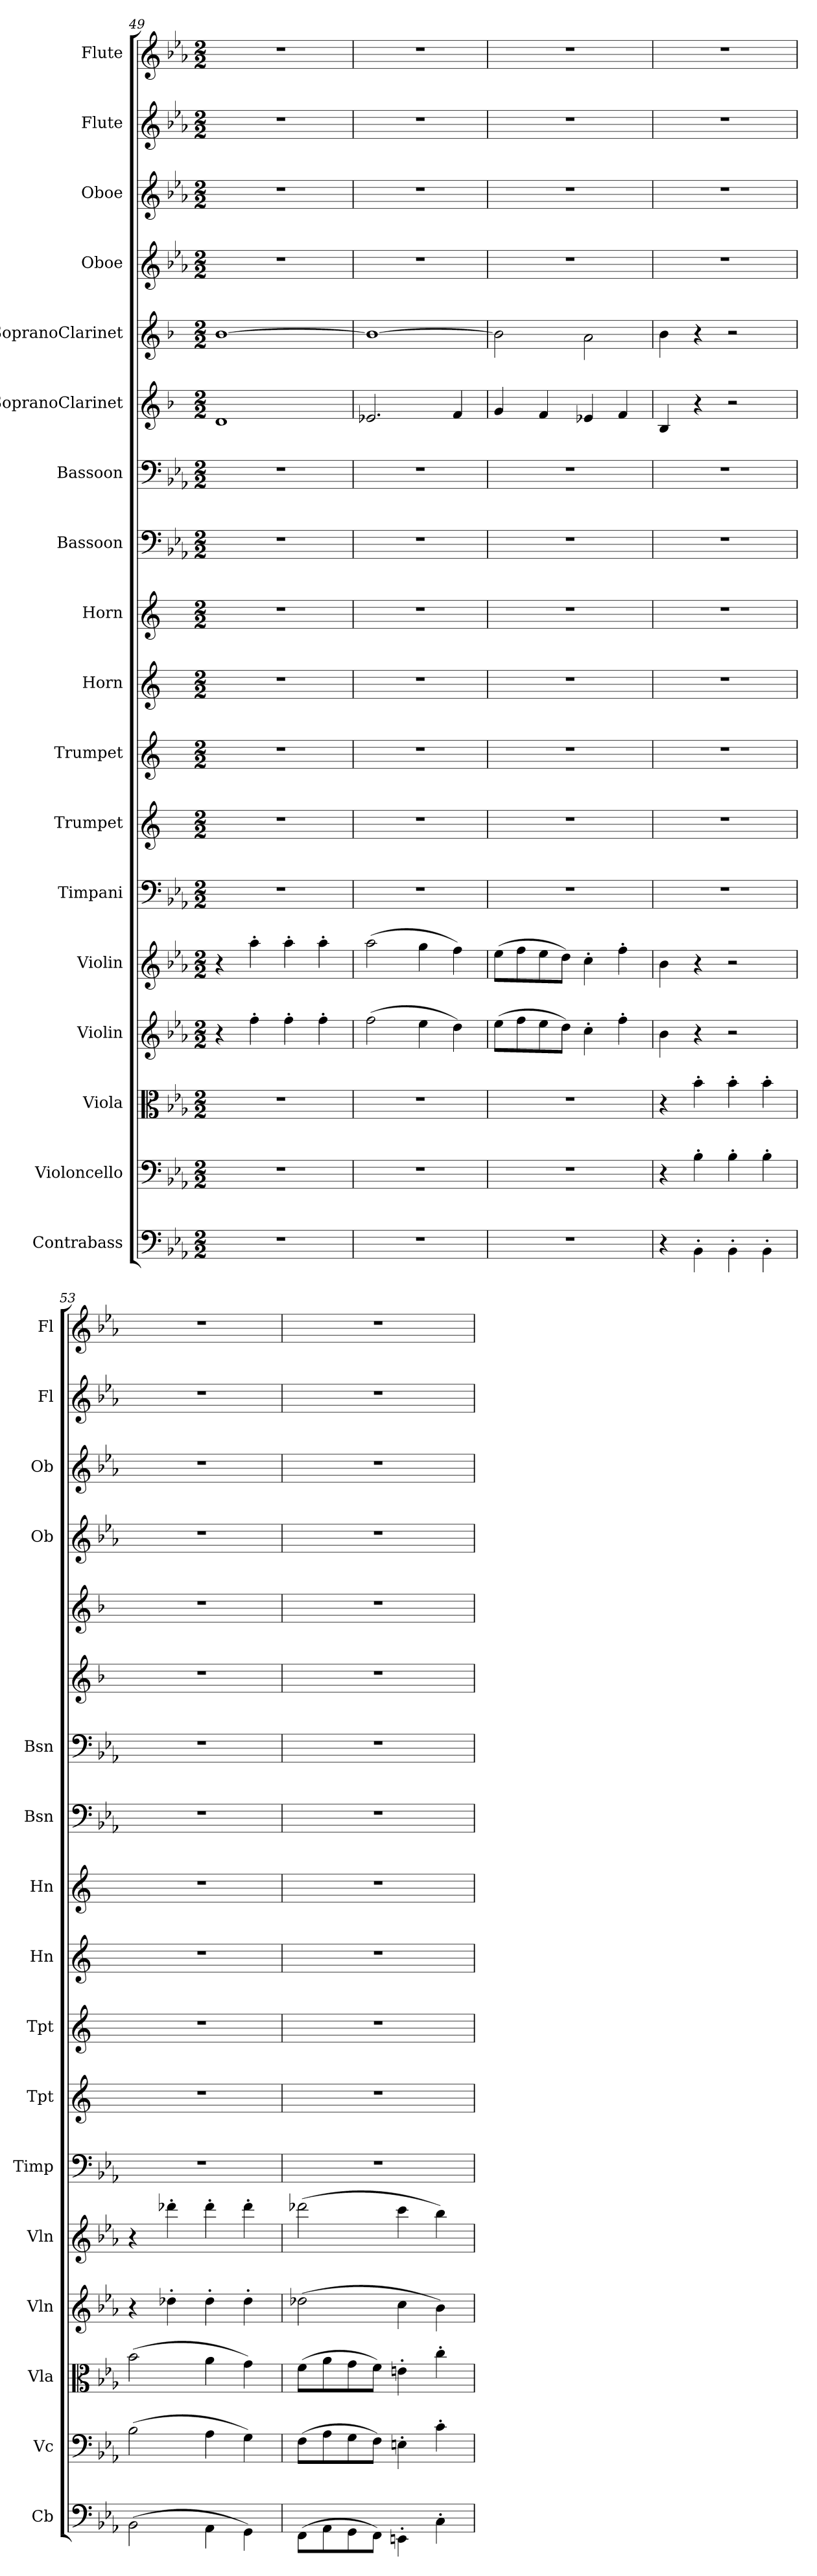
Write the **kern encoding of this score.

**kern	**kern	**kern	**kern	**kern	**kern	**kern	**kern	**kern	**kern	**kern	**kern	**kern	**kern	**kern	**kern	**kern	**kern
*part18	*part17	*part16	*part15	*part14	*part13	*part12	*part11	*part10	*part9	*part8	*part7	*part6	*part5	*part4	*part3	*part2	*part1
*staff18	*staff17	*staff16	*staff15	*staff14	*staff13	*staff12	*staff11	*staff10	*staff9	*staff8	*staff7	*staff6	*staff5	*staff4	*staff3	*staff2	*staff1
*I"Contrabass	*I"Violoncello	*I"Viola	*I"Violin	*I"Violin	*I"Timpani	*I"Trumpet	*I"Trumpet	*I"Horn	*I"Horn	*I"Bassoon	*I"Bassoon	*I"SopranoClarinet	*I"SopranoClarinet	*I"Oboe	*I"Oboe	*I"Flute	*I"Flute
*I'Cb	*I'Vc	*I'Vla	*I'Vln	*I'Vln	*I'Timp	*I'Tpt	*I'Tpt	*I'Hn	*I'Hn	*I'Bsn	*I'Bsn	*	*	*I'Ob	*I'Ob	*I'Fl	*I'Fl
*clefF4	*clefF4	*clefC3	*clefG2	*clefG2	*clefF4	*clefG2	*clefG2	*clefG2	*clefG2	*clefF4	*clefF4	*clefG2	*clefG2	*clefG2	*clefG2	*clefG2	*clefG2
*k[b-e-a-]	*k[b-e-a-]	*k[b-e-a-]	*k[b-e-a-]	*k[b-e-a-]	*k[b-e-a-]	*k[]	*k[]	*k[]	*k[]	*k[b-e-a-]	*k[b-e-a-]	*k[b-]	*k[b-]	*k[b-e-a-]	*k[b-e-a-]	*k[b-e-a-]	*k[b-e-a-]
*M2/2	*M2/2	*M2/2	*M2/2	*M2/2	*M2/2	*M2/2	*M2/2	*M2/2	*M2/2	*M2/2	*M2/2	*M2/2	*M2/2	*M2/2	*M2/2	*M2/2	*M2/2
=49	=49	=49	=49	=49	=49	=49	=49	=49	=49	=49	=49	=49	=49	=49	=49	=49	=49
1r	1r	1r	4r	4r	1r	1r	1r	1r	1r	1r	1r	1d/	[1b-\	1r	1r	1r	1r
.	.	.	4ff'\	4aa-'\	.	.	.	.	.	.	.	.	.	.	.	.	.
.	.	.	4ff'\	4aa-'\	.	.	.	.	.	.	.	.	.	.	.	.	.
.	.	.	4ff'\	4aa-'\	.	.	.	.	.	.	.	.	.	.	.	.	.
=50	=50	=50	=50	=50	=50	=50	=50	=50	=50	=50	=50	=50	=50	=50	=50	=50	=50
1r	1r	1r	(2ff\	(2aa-\	1r	1r	1r	1r	1r	1r	1r	2.e-X/	1b-\_	1r	1r	1r	1r
.	.	.	4ee-\	4gg\	.	.	.	.	.	.	.	.	.	.	.	.	.
.	.	.	4dd\)	4ff\)	.	.	.	.	.	.	.	4f/	.	.	.	.	.
=51	=51	=51	=51	=51	=51	=51	=51	=51	=51	=51	=51	=51	=51	=51	=51	=51	=51
1r	1r	1r	(8ee-\L	(8ee-\L	1r	1r	1r	1r	1r	1r	1r	4g/	2b-\]	1r	1r	1r	1r
.	.	.	8ff\	8ff\	.	.	.	.	.	.	.	.	.	.	.	.	.
.	.	.	8ee-\	8ee-\	.	.	.	.	.	.	.	4f/	.	.	.	.	.
.	.	.	8dd\J)	8dd\J)	.	.	.	.	.	.	.	.	.	.	.	.	.
.	.	.	4cc'\	4cc'\	.	.	.	.	.	.	.	4e-X/	2a\	.	.	.	.
.	.	.	4ff'\	4ff'\	.	.	.	.	.	.	.	4f/	.	.	.	.	.
=52	=52	=52	=52	=52	=52	=52	=52	=52	=52	=52	=52	=52	=52	=52	=52	=52	=52
4r	4r	4r	4b-\	4b-\	1r	1r	1r	1r	1r	1r	1r	4B-/	4b-\	1r	1r	1r	1r
4BB-'\	4B-'\	4b-'\	4r	4r	.	.	.	.	.	.	.	4r	4r	.	.	.	.
4BB-'\	4B-'\	4b-'\	2r	2r	.	.	.	.	.	.	.	2r	2r	.	.	.	.
4BB-'\	4B-'\	4b-'\	.	.	.	.	.	.	.	.	.	.	.	.	.	.	.
=53	=53	=53	=53	=53	=53	=53	=53	=53	=53	=53	=53	=53	=53	=53	=53	=53	=53
(2BB-\	(2B-\	(2b-\	4r	4r	1r	1r	1r	1r	1r	1r	1r	1r	1r	1r	1r	1r	1r
.	.	.	4dd-X'\	4ddd-X'\	.	.	.	.	.	.	.	.	.	.	.	.	.
4AA-\	4A-\	4a-\	4dd-'\	4ddd-'\	.	.	.	.	.	.	.	.	.	.	.	.	.
4GG\)	4G\)	4g\)	4dd-'\	4ddd-'\	.	.	.	.	.	.	.	.	.	.	.	.	.
=54	=54	=54	=54	=54	=54	=54	=54	=54	=54	=54	=54	=54	=54	=54	=54	=54	=54
(8FF\L	(8F\L	(8f\L	(2dd-X\	(2ddd-X\	1r	1r	1r	1r	1r	1r	1r	1r	1r	1r	1r	1r	1r
8AA-\	8A-\	8a-\	.	.	.	.	.	.	.	.	.	.	.	.	.	.	.
8GG\	8G\	8g\	.	.	.	.	.	.	.	.	.	.	.	.	.	.	.
8FF\J)	8F\J)	8f\J)	.	.	.	.	.	.	.	.	.	.	.	.	.	.	.
4EEn'\	4En'\	4en'\	4cc\	4ccc\	.	.	.	.	.	.	.	.	.	.	.	.	.
4C'\	4c'\	4cc'\	4b-\)	4bb-\)	.	.	.	.	.	.	.	.	.	.	.	.	.
=	=	=	=	=	=	=	=	=	=	=	=	=	=	=	=	=	=
*-	*-	*-	*-	*-	*-	*-	*-	*-	*-	*-	*-	*-	*-	*-	*-	*-	*-
